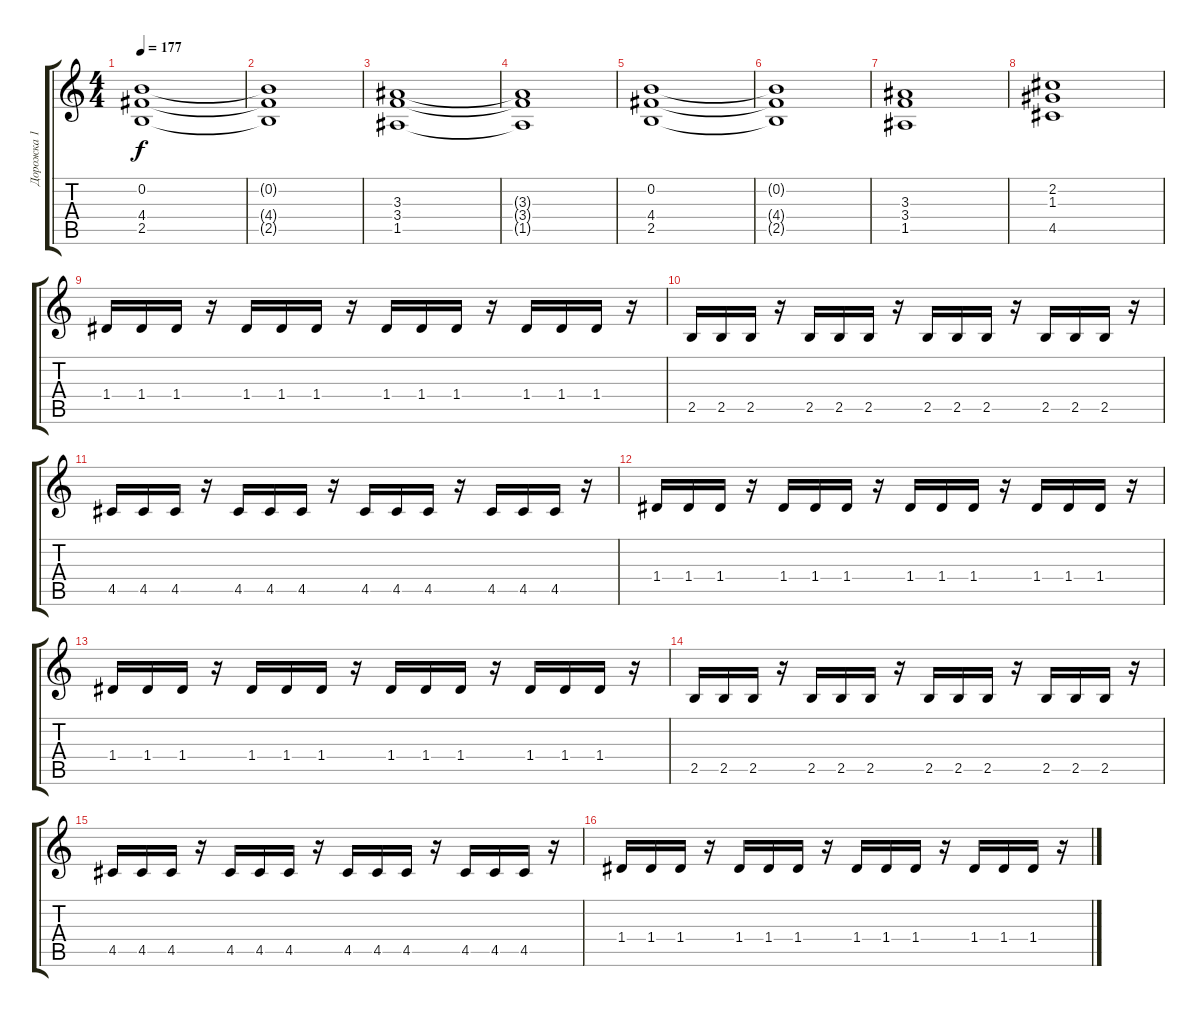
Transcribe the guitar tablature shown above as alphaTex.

\track ("Дорожка 1" "Дорожка 1") {instrument distortionguitar}
\staff {score tabs}
\tuning (E4 B3 G3 D3 A2 E2) {hide}
\ts (4 4)
\tempo 177
\clef g2
\ks c
(0.2 4.4 2.5).1{dy f} |
(0.2{t} 4.4{t} 2.5{t}).1 |
(3.3 3.4 1.5).1 |
(3.3{t} 3.4{t} 1.5{t}).1 |
(0.2 4.4 2.5).1 |
(0.2{t} 4.4{t} 2.5{t}).1 |
(3.3 3.4 1.5).1 |
(2.2 1.3 4.5).1 |
1.4.16 1.4.16 1.4.16 r.16 1.4.16 1.4.16 1.4.16 r.16 1.4.16 1.4.16 1.4.16 r.16 1.4.16 1.4.16 1.4.16 r.16 |
2.5.16 2.5.16 2.5.16 r.16 2.5.16 2.5.16 2.5.16 r.16 2.5.16 2.5.16 2.5.16 r.16 2.5.16 2.5.16 2.5.16 r.16 |
4.5.16 4.5.16 4.5.16 r.16 4.5.16 4.5.16 4.5.16 r.16 4.5.16 4.5.16 4.5.16 r.16 4.5.16 4.5.16 4.5.16 r.16 |
1.4.16 1.4.16 1.4.16 r.16 1.4.16 1.4.16 1.4.16 r.16 1.4.16 1.4.16 1.4.16 r.16 1.4.16 1.4.16 1.4.16 r.16 |
1.4.16 1.4.16 1.4.16 r.16 1.4.16 1.4.16 1.4.16 r.16 1.4.16 1.4.16 1.4.16 r.16 1.4.16 1.4.16 1.4.16 r.16 |
2.5.16 2.5.16 2.5.16 r.16 2.5.16 2.5.16 2.5.16 r.16 2.5.16 2.5.16 2.5.16 r.16 2.5.16 2.5.16 2.5.16 r.16 |
4.5.16 4.5.16 4.5.16 r.16 4.5.16 4.5.16 4.5.16 r.16 4.5.16 4.5.16 4.5.16 r.16 4.5.16 4.5.16 4.5.16 r.16 |
1.4.16 1.4.16 1.4.16 r.16 1.4.16 1.4.16 1.4.16 r.16 1.4.16 1.4.16 1.4.16 r.16 1.4.16 1.4.16 1.4.16 r.16
